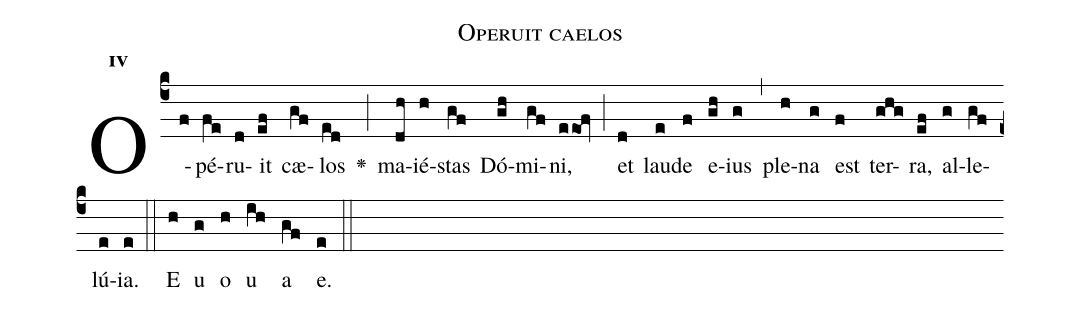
name:Operuit caelos;
office-part:Antiphona;
mode:4;
%%
initial-style: 1;
name: Operuit caelos
book: Antiphonae & Responsoria/Tomus II, p. 165;
occasion: Feriis IV Usque ad Ascensionem Domini;
office-part: Vesperae Ant 3;
user-notes: ;
commentary: ;
annotation: 4e;
centering-scheme: english;
fontsize: 12;
font: OFLSortsMillGoudy;
height: 11;
width: 4.5;
%%
(c4)O(f)pé(fe)ru(d)it(ef) cæ(gf)los(ed) <v>\greheightstar</v>(;) ma(dh)ié(h)stas(gf) Dó(gh)mi(gf)ni,(eeof) (;) et(d) lau(e)de(f) e(gh)ius(g) (,) ple(h)na(g) est(f) ter(ghg)ra,(ef) al(g)le(gf)lú(e)ia.(e) (::)
E(h) u(g) o(h) u(ih) a(gf) e.(e) (::)
